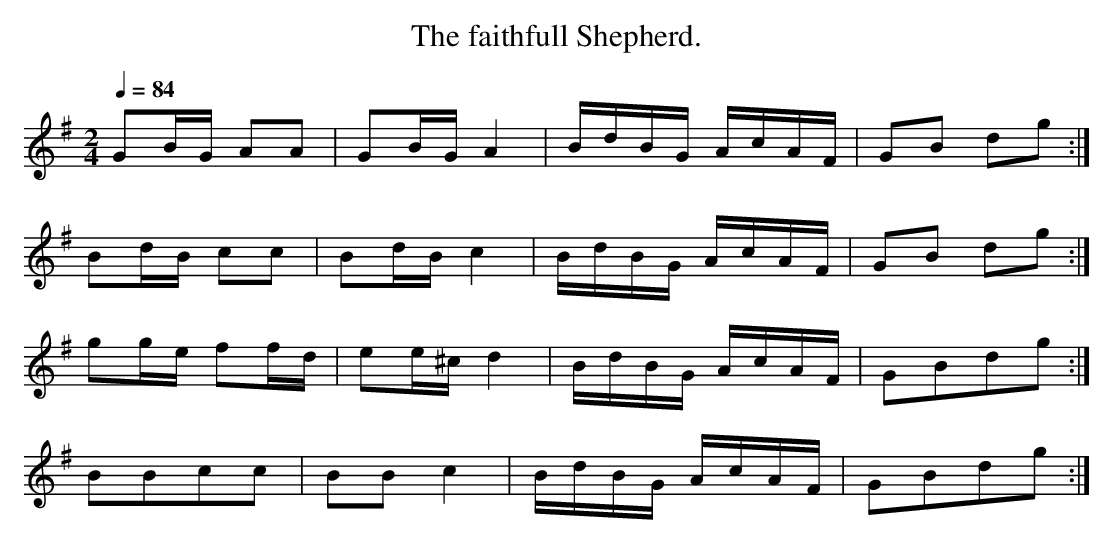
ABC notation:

X:1
T:The faithfull Shepherd.
M:2/4
L:1/16
Q:1/4=84
K:G
G2BG A2A2 | G2BG A4 | BdBG AcAF | G2B2 d2g2 :|
B2dB c2c2 | B2dB c4 | BdBG AcAF | G2B2 d2g2 :|
g2ge f2fd | e2e^c d4 | BdBG AcAF | G2B2d2g2 :|
B2B2c2c2 | B2B2 c4 | BdBG AcAF | G2B2d2g2 :|
